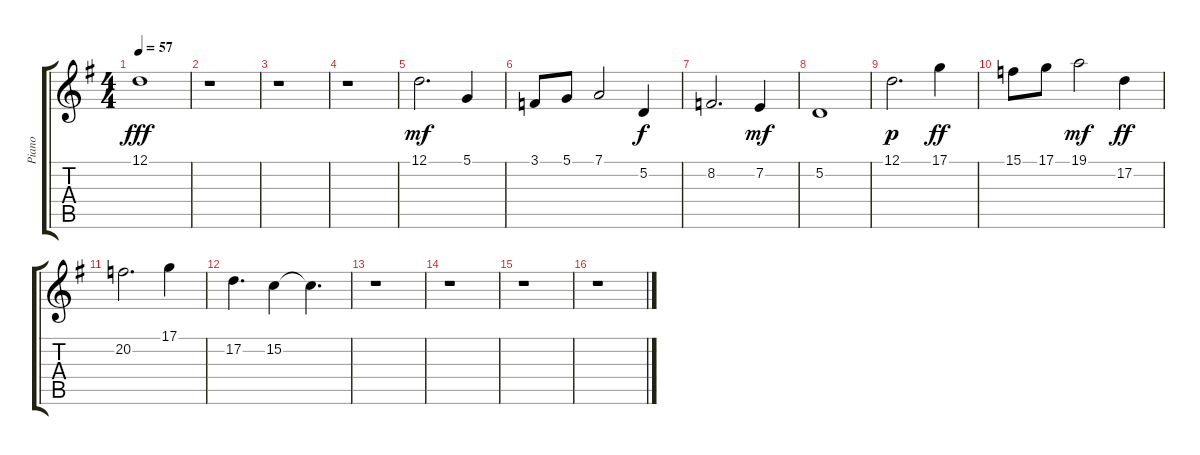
\track ("Piano" "Piano") {instrument acousticgrandpiano}
\staff {score tabs}
\tuning (D4 A3 F3 C3 G2 C2) {hide}
\ts (4 4)
\tempo 57
\clef g2
\ks g
12.1.1{dy fff instrument acousticgrandpiano} |
r.1 |
r.1 |
r.1 |
12.1.2{d dy mf} 5.1.4 |
3.1.8 5.1.8 7.1.2 5.2.4{dy f} |
8.2.2{d} 7.2.4{dy mf} |
5.2.1 |
12.1.2{d dy p} 17.1.4{dy ff} |
15.1.8 17.1.8 19.1.2{dy mf} 17.2.4{dy ff} |
20.2.2{d} 17.1.4 |
17.2.4{d} 15.2.4 15.2{t}.4{d} |
r.1 |
r.1 |
r.1 |
r.1
